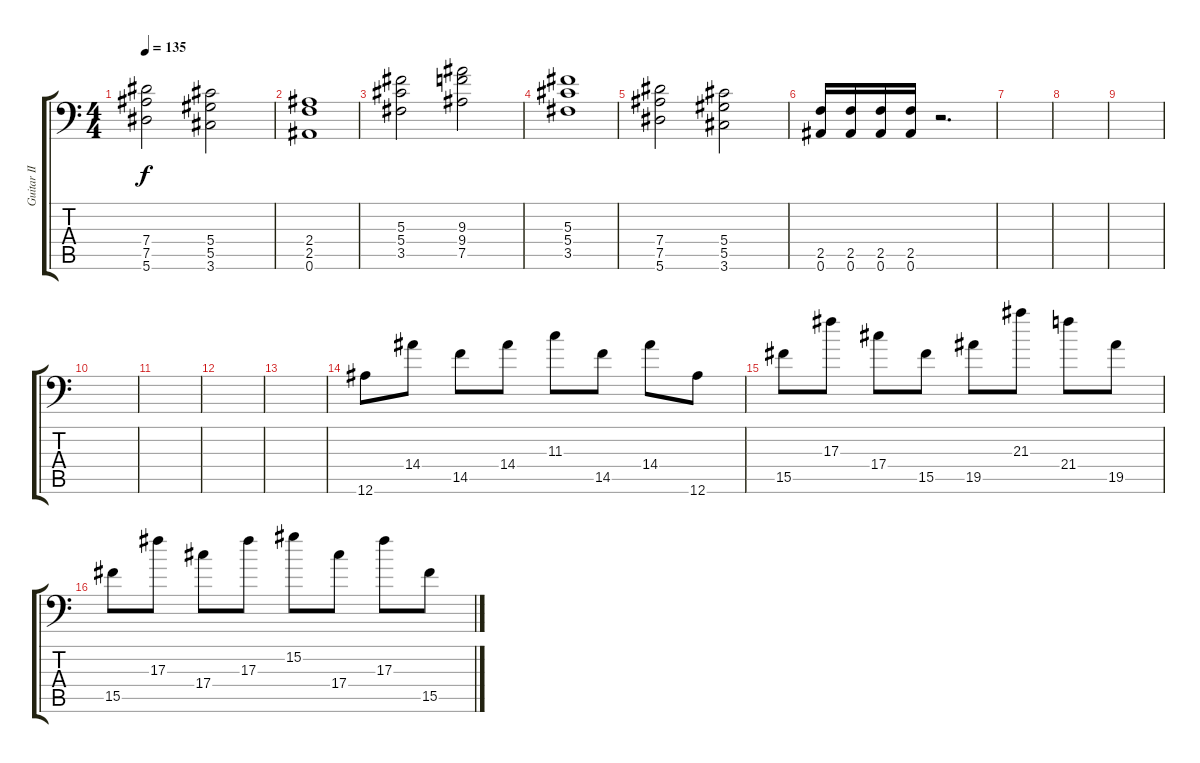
\track ("Guitar II" "Guitar II") {instrument distortionguitar}
\staff {score tabs}
\tuning (Bb3 F3 Db3 Ab2 Eb2 Bb1) {hide}
\ts (4 4)
\tempo 135
\clef f4
\ks c
(7.4 7.5 5.6).2{dy f} (5.4 5.5 3.6).2 |
(2.4 2.5 0.6).1 |
(5.3 5.4 3.5).2 (9.3 9.4 7.5).2 |
(5.3 5.4 3.5).1 |
(7.4 7.5 5.6).2 (5.4 5.5 3.6).2 |
(2.5 0.6).16 (2.5 0.6).16 (2.5 0.6).16 (2.5 0.6).16 r.2{d} |
|
|
|
|
|
|
|
12.6.8{volume 12 instrument cello} 14.4.8 14.5.8 14.4.8 11.3.8 14.5.8 14.4.8 12.6.8 |
15.5.8 17.3.8 17.4.8 15.5.8 19.5.8 21.3.8 21.4.8 19.5.8 |
15.5.8 17.3.8 17.4.8 17.3.8 15.2.8 17.4.8 17.3.8 15.5.8
